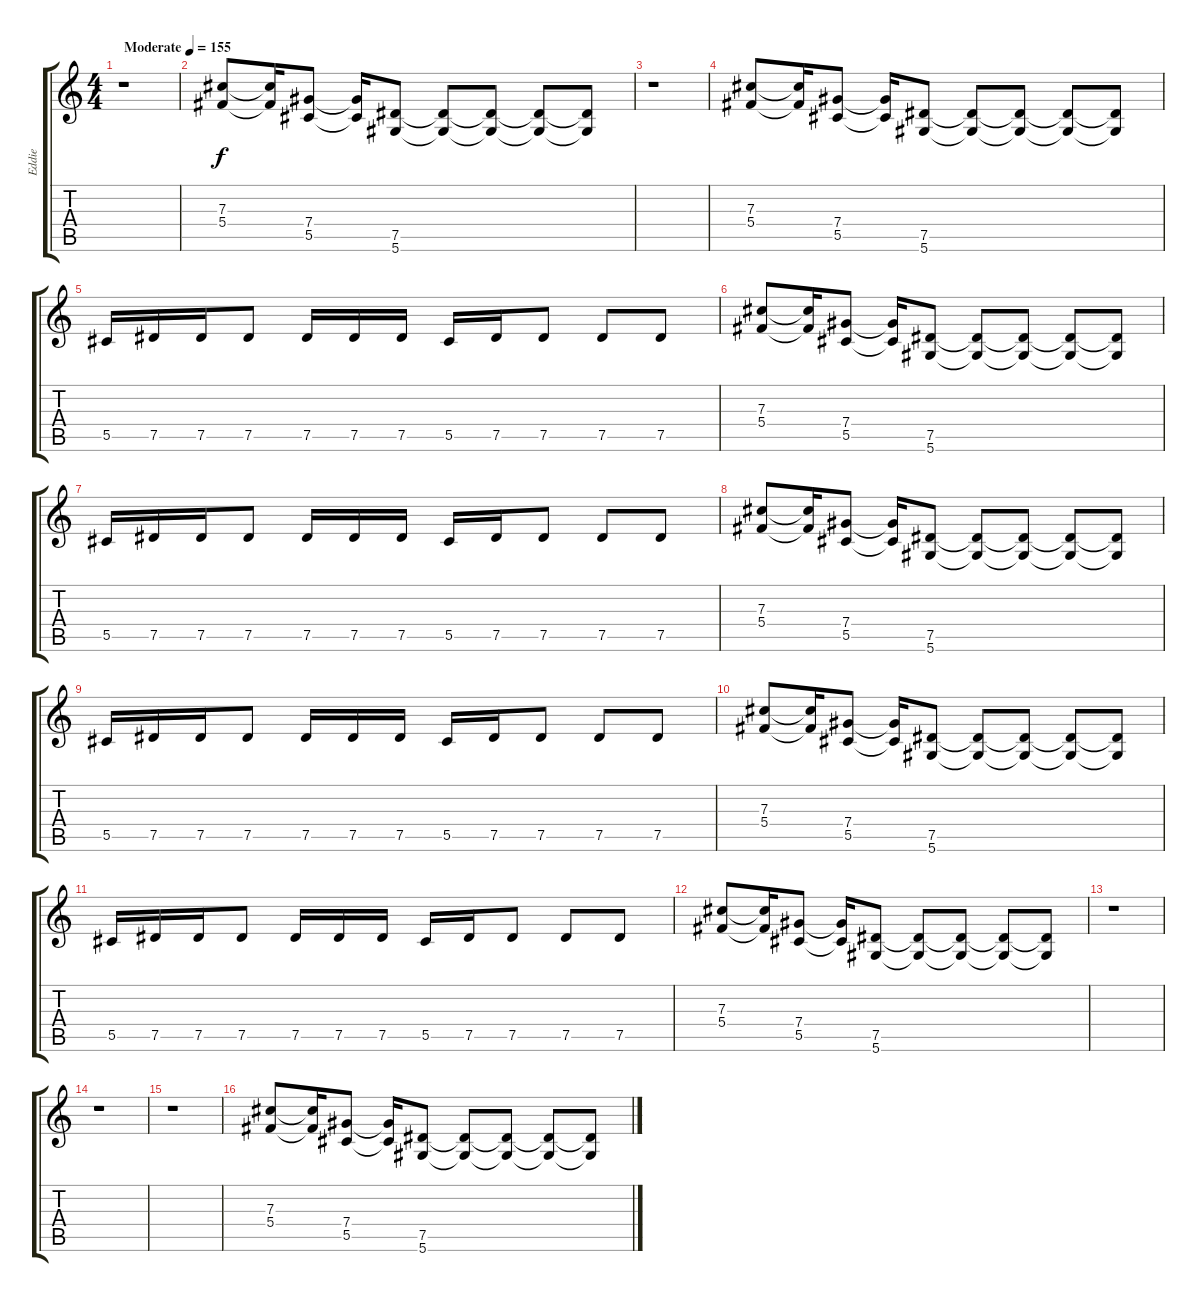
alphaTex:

\track ("Eddie" "Eddie") {instrument overdrivenguitar}
\staff {score tabs}
\tuning (Eb4 Bb3 Gb3 Db3 Ab2 Eb2) {hide}
\ts (4 4)
\tempo (155 "Moderate")
\clef g2
\ks c
r.1{txt "" dy f instrument overdrivenguitar} |
(7.3 5.4).8 (7.3{t} 5.4{t}).16 (7.4 5.5).8 (7.4{t} 5.5{t}).16 (7.5 5.6).8 (7.5{t} 5.6{t}).8 (7.5{t} 5.6{t}).8 (7.5{t} 5.6{t}).8 (7.5{t} 5.6{t}).8 |
r.1 |
(7.3 5.4).8 (7.3{t} 5.4{t}).16 (7.4 5.5).8 (7.4{t} 5.5{t}).16 (7.5 5.6).8 (7.5{t} 5.6{t}).8 (7.5{t} 5.6{t}).8 (7.5{t} 5.6{t}).8 (7.5{t} 5.6{t}).8 |
5.5.16 7.5.16 7.5.16 7.5.8 7.5.16 7.5.16 7.5.16 5.5.16 7.5.16 7.5.8 7.5.8 7.5.8 |
(7.3 5.4).8 (7.3{t} 5.4{t}).16 (7.4 5.5).8 (7.4{t} 5.5{t}).16 (7.5 5.6).8 (7.5{t} 5.6{t}).8 (7.5{t} 5.6{t}).8 (7.5{t} 5.6{t}).8 (7.5{t} 5.6{t}).8 |
5.5.16 7.5.16 7.5.16 7.5.8 7.5.16 7.5.16 7.5.16 5.5.16 7.5.16 7.5.8 7.5.8 7.5.8 |
(7.3 5.4).8 (7.3{t} 5.4{t}).16 (7.4 5.5).8 (7.4{t} 5.5{t}).16 (7.5 5.6).8 (7.5{t} 5.6{t}).8 (7.5{t} 5.6{t}).8 (7.5{t} 5.6{t}).8 (7.5{t} 5.6{t}).8 |
5.5.16 7.5.16 7.5.16 7.5.8 7.5.16 7.5.16 7.5.16 5.5.16 7.5.16 7.5.8 7.5.8 7.5.8 |
(7.3 5.4).8 (7.3{t} 5.4{t}).16 (7.4 5.5).8 (7.4{t} 5.5{t}).16 (7.5 5.6).8 (7.5{t} 5.6{t}).8 (7.5{t} 5.6{t}).8 (7.5{t} 5.6{t}).8 (7.5{t} 5.6{t}).8 |
5.5.16 7.5.16 7.5.16 7.5.8 7.5.16 7.5.16 7.5.16 5.5.16 7.5.16 7.5.8 7.5.8 7.5.8 |
(7.3 5.4).8 (7.3{t} 5.4{t}).16 (7.4 5.5).8 (7.4{t} 5.5{t}).16 (7.5 5.6).8 (7.5{t} 5.6{t}).8 (7.5{t} 5.6{t}).8 (7.5{t} 5.6{t}).8 (7.5{t} 5.6{t}).8 |
r.1 |
r.1 |
r.1 |
(7.3 5.4).8 (7.3{t} 5.4{t}).16 (7.4 5.5).8 (7.4{t} 5.5{t}).16 (7.5 5.6).8 (7.5{t} 5.6{t}).8 (7.5{t} 5.6{t}).8 (7.5{t} 5.6{t}).8 (7.5{t} 5.6{t}).8
